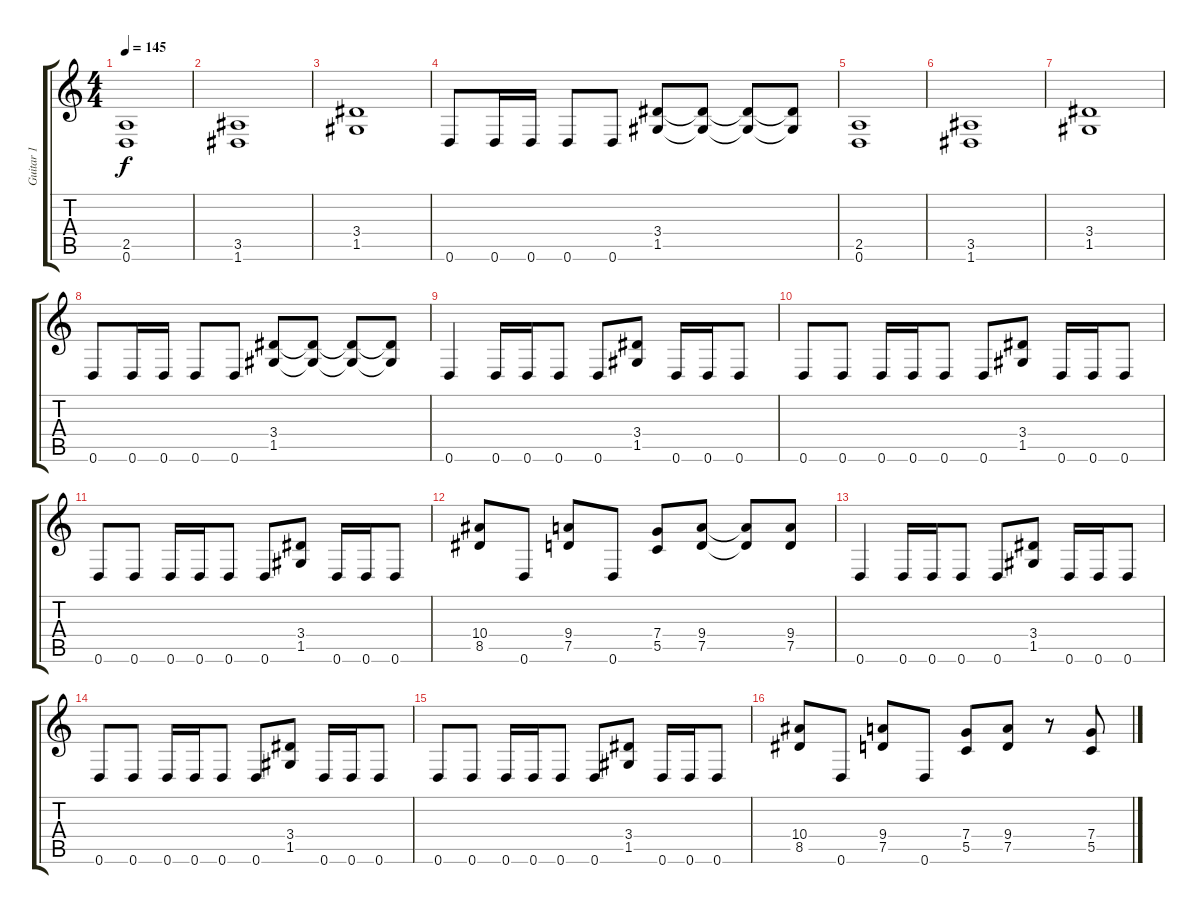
\track ("Guitar 1" "Guitar 1") {instrument distortionguitar}
\staff {score tabs}
\tuning (D4 A3 F3 C3 G2 D2) {hide}
\ts (4 4)
\tempo 145
\clef g2
\ks c
(2.5 0.6).1{dy f} |
(3.5 1.6).1 |
(3.4 1.5).1 |
0.6.8 0.6.16 0.6.16 0.6.8 0.6.8 (3.4 1.5).8 (3.4{t} 1.5{t}).8 (3.4{t} 1.5{t}).8 (3.4{t} 1.5{t}).8 |
(2.5 0.6).1 |
(3.5 1.6).1 |
(3.4 1.5).1 |
0.6.8 0.6.16 0.6.16 0.6.8 0.6.8 (3.4 1.5).8 (3.4{t} 1.5{t}).8 (3.4{t} 1.5{t}).8 (3.4{t} 1.5{t}).8 |
0.6.4 0.6.16 0.6.16 0.6.8 0.6.8 (3.4 1.5).8 0.6.16 0.6.16 0.6.8 |
0.6.8 0.6.8 0.6.16 0.6.16 0.6.8 0.6.8 (3.4 1.5).8 0.6.16 0.6.16 0.6.8 |
0.6.8 0.6.8 0.6.16 0.6.16 0.6.8 0.6.8 (3.4 1.5).8 0.6.16 0.6.16 0.6.8 |
(10.4 8.5).8 0.6.8 (9.4 7.5).8 0.6.8 (7.4 5.5).8 (9.4 7.5).8 (9.4{t} 7.5{t}).8 (9.4 7.5).8 |
0.6.4 0.6.16 0.6.16 0.6.8 0.6.8 (3.4 1.5).8 0.6.16 0.6.16 0.6.8 |
0.6.8 0.6.8 0.6.16 0.6.16 0.6.8 0.6.8 (3.4 1.5).8 0.6.16 0.6.16 0.6.8 |
0.6.8 0.6.8 0.6.16 0.6.16 0.6.8 0.6.8 (3.4 1.5).8 0.6.16 0.6.16 0.6.8 |
(10.4 8.5).8 0.6.8 (9.4 7.5).8 0.6.8 (7.4 5.5).8 (9.4 7.5).8 r.8 (7.4 5.5).8
